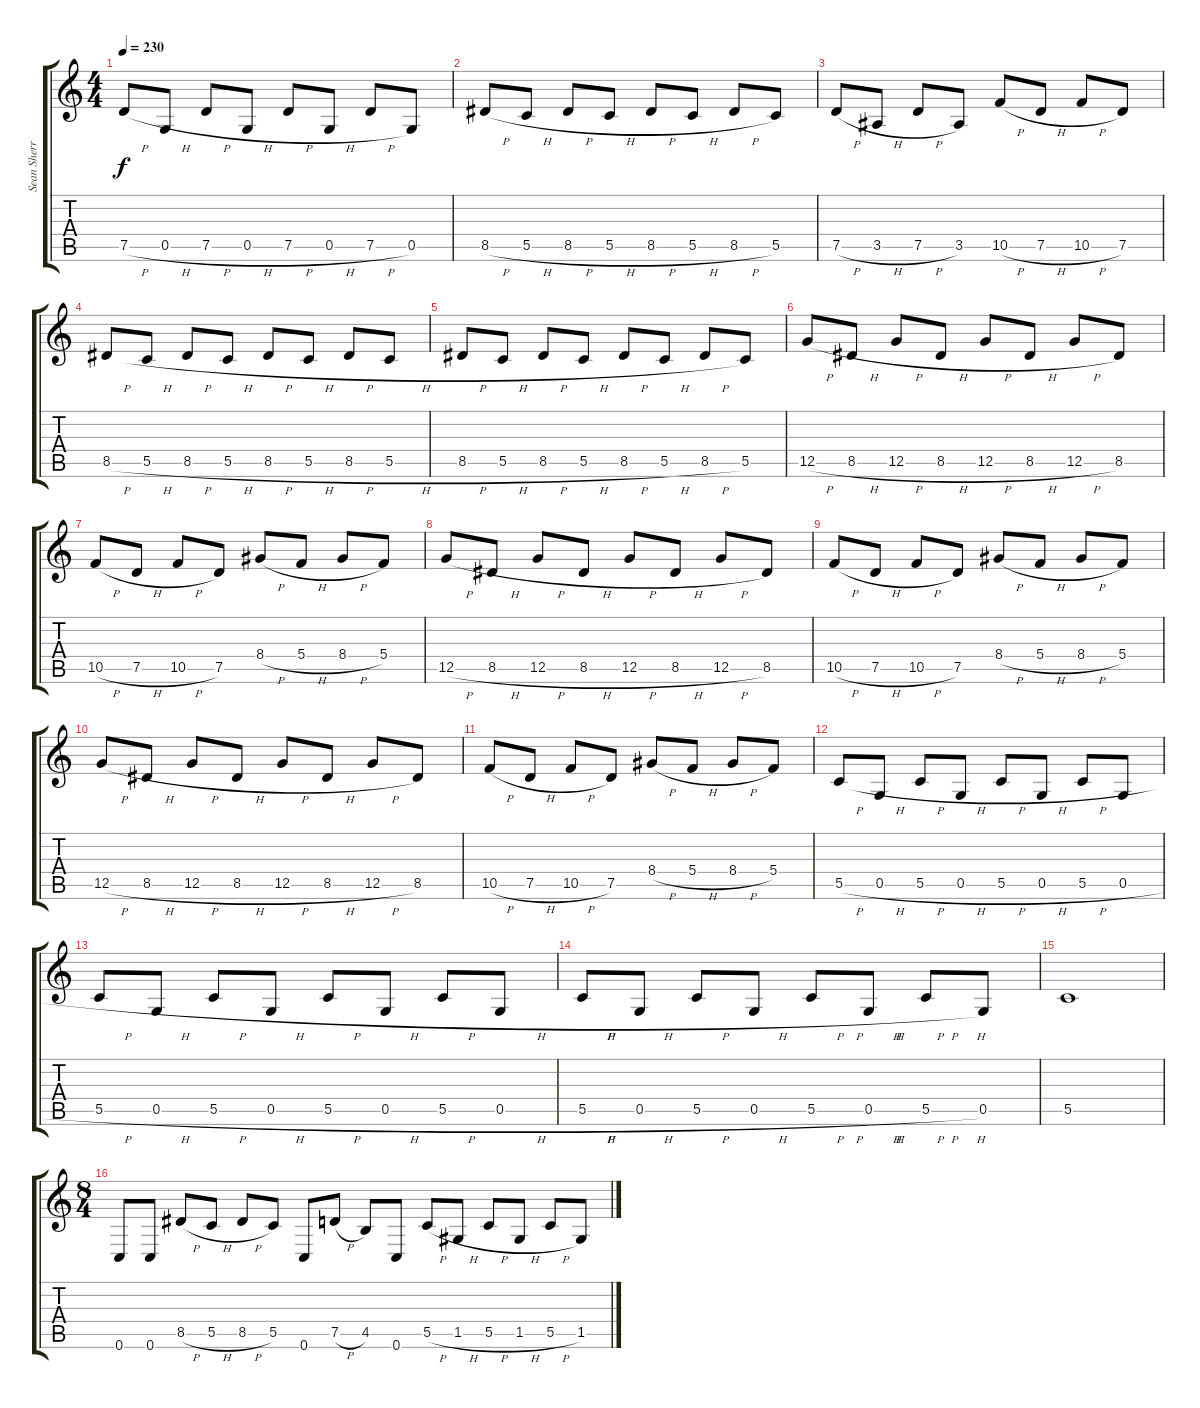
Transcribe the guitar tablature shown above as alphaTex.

\track ("Sean Sherrow" "Sean Sherr") {instrument distortionguitar}
\staff {score tabs}
\tuning (D4 A3 F3 C3 G2 C2) {hide}
\ts (4 4)
\tempo 230
\clef g2
\ks c
7.5{h}.8{dy f} 0.5{h}.8 7.5{h}.8 0.5{h}.8 7.5{h}.8 0.5{h}.8 7.5{h}.8 0.5.8 |
8.5{h}.8 5.5{h}.8 8.5{h}.8 5.5{h}.8 8.5{h}.8 5.5{h}.8 8.5{h}.8 5.5.8 |
7.5{h}.8 3.5{h}.8 7.5{h}.8 3.5.8 10.5{h}.8 7.5{h}.8 10.5{h}.8 7.5.8 |
8.5{h}.8 5.5{h}.8 8.5{h}.8 5.5{h}.8 8.5{h}.8 5.5{h}.8 8.5{h}.8 5.5{h}.8 |
8.5{h}.8 5.5{h}.8 8.5{h}.8 5.5{h}.8 8.5{h}.8 5.5{h}.8 8.5{h}.8 5.5.8 |
12.5{h}.8 8.5{h}.8 12.5{h}.8 8.5{h}.8 12.5{h}.8 8.5{h}.8 12.5{h}.8 8.5.8 |
10.5{h}.8 7.5{h}.8 10.5{h}.8 7.5.8 8.4{h}.8 5.4{h}.8 8.4{h}.8 5.4.8 |
12.5{h}.8 8.5{h}.8 12.5{h}.8 8.5{h}.8 12.5{h}.8 8.5{h}.8 12.5{h}.8 8.5.8 |
10.5{h}.8 7.5{h}.8 10.5{h}.8 7.5.8 8.4{h}.8 5.4{h}.8 8.4{h}.8 5.4.8 |
12.5{h}.8 8.5{h}.8 12.5{h}.8 8.5{h}.8 12.5{h}.8 8.5{h}.8 12.5{h}.8 8.5.8 |
10.5{h}.8 7.5{h}.8 10.5{h}.8 7.5.8 8.4{h}.8 5.4{h}.8 8.4{h}.8 5.4.8 |
5.5{h}.8 0.5{h}.8 5.5{h}.8 0.5{h}.8 5.5{h}.8 0.5{h}.8 5.5{h}.8 0.5{h}.8 |
5.5{h}.8 0.5{h}.8 5.5{h}.8 0.5{h}.8 5.5{h}.8 0.5{h}.8 5.5{h}.8 0.5{h}.8 |
5.5{h}.8 0.5{h}.8 5.5{h}.8 0.5{h}.8 5.5{h}.8 0.5{h}.8 5.5{h}.8 0.5.8 |
5.5.1 |
\ts (8 4)
0.6.8 0.6.8 8.5{h}.8 5.5{h}.8 8.5{h}.8 5.5.8 0.6.8 7.5{h}.8 4.5.8 0.6.8 5.5{h}.8 1.5{h}.8 5.5{h}.8 1.5{h}.8 5.5{h}.8 1.5.8
